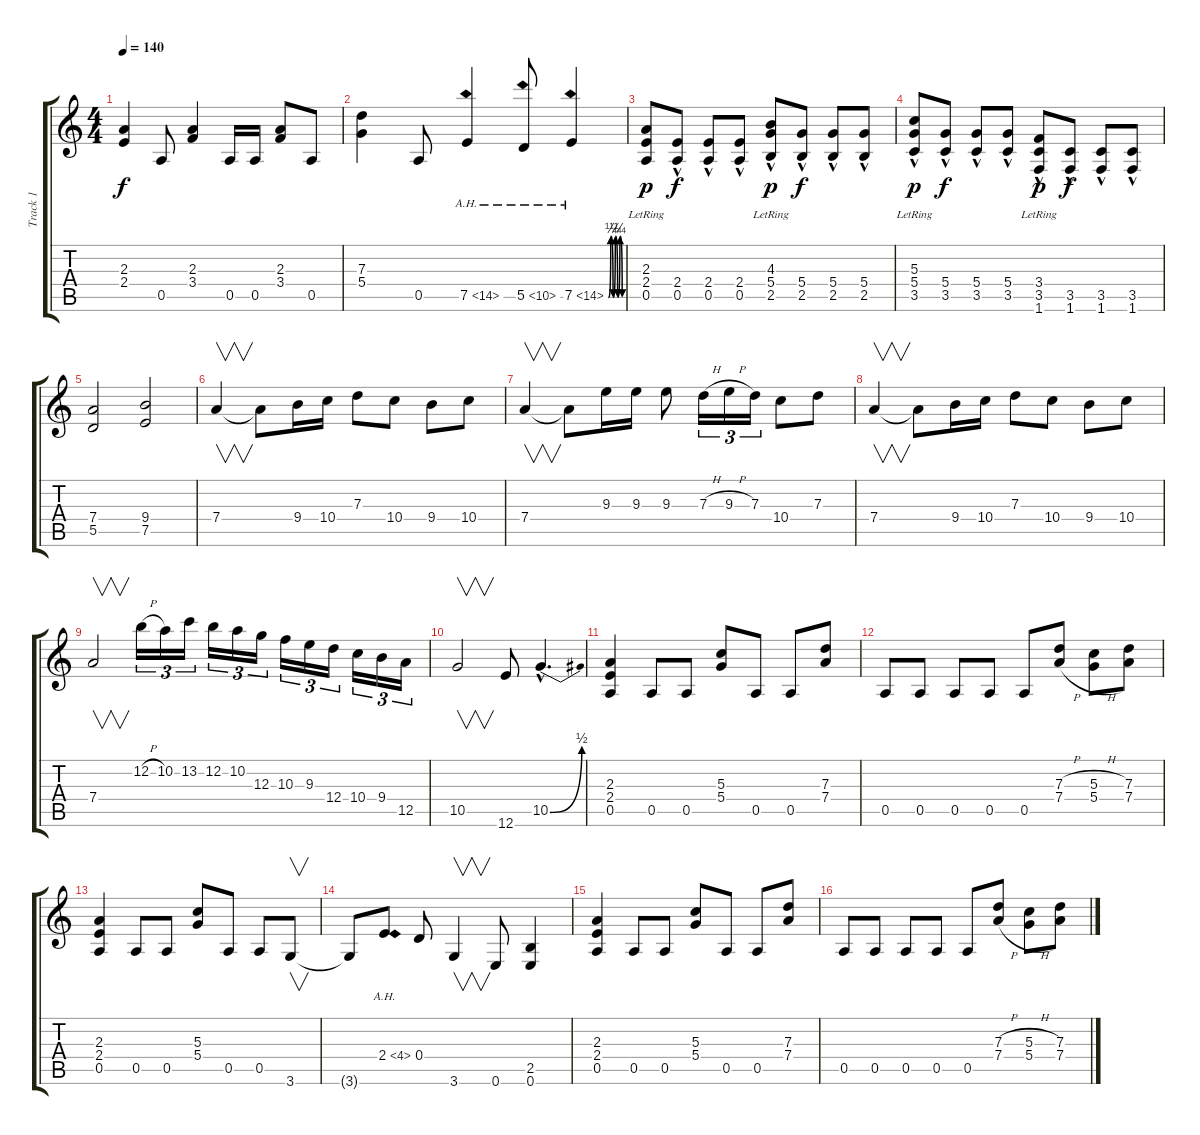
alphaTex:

\track ("Track 1" "Track 1") {instrument distortionguitar}
\staff {score tabs}
\tuning (E4 B3 G3 D3 A2 E2) {hide}
\ts (4 4)
\tempo 140
\clef g2
\ks c
(2.3 2.4).4{dy f} 0.5.8 (2.3 3.4).4 0.5.16 0.5.16 (2.3 3.4).8 0.5.8 |
(7.3 5.4).4 0.5.8 7.5{ah 7}.4 5.5{ah 5}.8 7.5{be (custom 0 0 10 1 20 0 30 1 40 0 50 1 60 0) ah 7}.4 |
(2.3{lr} 2.4 0.5).8{dy p} (2.4{hac} 0.5{hac}).8{dy f} (2.4{hac} 0.5{hac}).8 (2.4{hac} 0.5{hac}).8 (4.3{lr} 5.4{hac} 2.5{hac}).8{dy p} (5.4{hac} 2.5{hac}).8{dy f} (5.4{hac} 2.5{hac}).8 (5.4{hac} 2.5{hac}).8 |
(5.3{lr} 5.4{hac} 3.5{hac}).8{dy p} (5.4{hac} 3.5{hac}).8{dy f} (5.4{hac} 3.5{hac}).8 (5.4{hac} 3.5{hac}).8 (3.4{lr} 3.5 1.6{hac}).8{dy p} (3.5{hac} 1.6{hac}).8{dy f} (3.5{hac} 1.6{hac}).8 (3.5{hac} 1.6{hac}).8 |
(7.4 5.5).2 (9.4 7.5).2 |
7.4.4{v} 7.4{t}.8 9.4.16 10.4.16 7.3.8 10.4.8 9.4.8 10.4.8 |
7.4.4{v} 7.4{t}.8 9.3.16 9.3.16 9.3.8 7.3{h}.16{tu (3 2)} 9.3{h}.16{tu (3 2)} 7.3.16{tu (3 2)} 10.4.8 7.3.8 |
7.4.4{v} 7.4{t}.8 9.4.16 10.4.16 7.3.8 10.4.8 9.4.8 10.4.8 |
7.4.2{v} 12.2{h}.16{tu (3 2)} 10.2.16{tu (3 2)} 13.2.16{tu (3 2)} 12.2.16{tu (3 2)} 10.2.16{tu (3 2)} 12.3.16{tu (3 2)} 10.3.16{tu (3 2)} 9.3.16{tu (3 2)} 12.4.16{tu (3 2)} 10.4.16{tu (3 2)} 9.4.16{tu (3 2)} 12.5.16{tu (3 2)} |
10.5.2{v} 12.6.8 10.5{be (bend 0 0 60 2) hac}.4{d} |
(2.3 2.4 0.5).4 0.5.8 0.5.8 (5.3 5.4).8 0.5.8 0.5.8 (7.3 7.4).8 |
0.5.8 0.5.8 0.5.8 0.5.8 0.5.8 (7.3{h} 7.4{h}).8 (5.3{h} 5.4{h}).8 (7.3 7.4).8 |
(2.3 2.4 0.5).4 0.5.8 0.5.8 (5.3 5.4).8 0.5.8 0.5.8 3.6.8{v} |
3.6{t}.8 2.4{ah 2}.8 0.4.8 3.6.4{v} 0.6.8 (2.5 0.6).4 |
(2.3 2.4 0.5).4 0.5.8 0.5.8 (5.3 5.4).8 0.5.8 0.5.8 (7.3 7.4).8 |
0.5.8 0.5.8 0.5.8 0.5.8 0.5.8 (7.3{h} 7.4{h}).8 (5.3{h} 5.4{h}).8 (7.3 7.4).8
